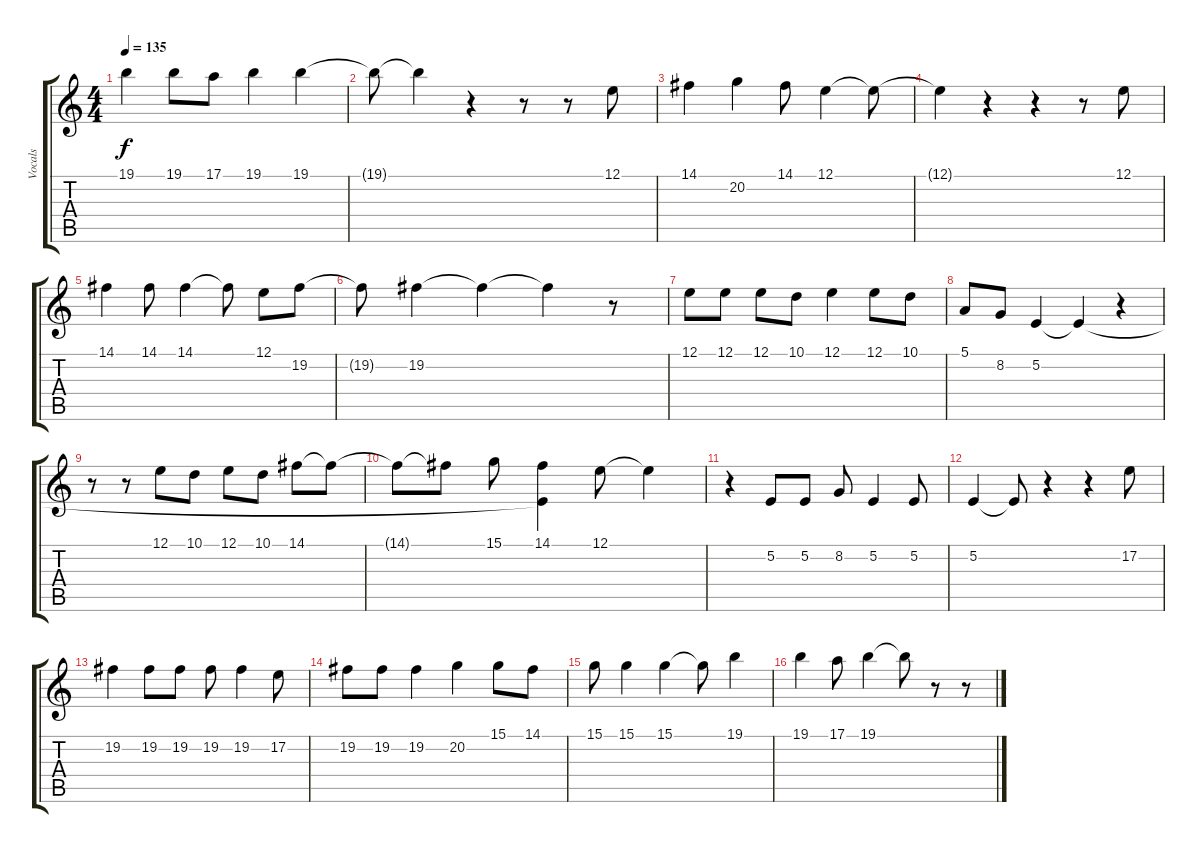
\track ("Vocals" "Vocals") {instrument bassoon}
\staff {score tabs}
\tuning (E4 B3 G3 D3 A2 E2) {hide}
\ts (4 4)
\tempo 135
\clef g2
\ks c
19.1.4{dy f} 19.1.8 17.1.8 19.1.4 19.1.4 |
19.1{t}.8 19.1{t}.4 r.4 r.8 r.8 12.1.8 |
14.1.4 20.2.4 14.1.8 12.1.4 12.1{t}.8 |
12.1{t}.4 r.4 r.4 r.8 12.1.8 |
14.1.4 14.1.8 14.1.4 14.1{t}.8 12.1.8 19.2.8 |
19.2{t}.8 19.2.4 19.2{t}.4 19.2{t}.4 r.8 |
12.1.8 12.1.8 12.1.8 10.1.8 12.1.4 12.1.8 10.1.8 |
5.1.8 8.2.8 5.2.4 5.2{t}.4 r.4 |
r.8 r.8 12.1.8 10.1.8 12.1.8 10.1.8 14.1.8 14.1{t}.8 |
14.1{t}.8 14.1{t}.8 15.1.8 (14.1 5.2{t}).4 12.1.8 12.1{t}.4 |
r.4 5.2.8 5.2.8 8.2.8 5.2.4 5.2.8 |
5.2.4 5.2{t}.8 r.4 r.4 17.2.8 |
19.2.4 19.2.8 19.2.8 19.2.8 19.2.4 17.2.8 |
19.2.8 19.2.8 19.2.4 20.2.4 15.1.8 14.1.8 |
15.1.8 15.1.4 15.1.4 15.1{t}.8 19.1.4 |
19.1.4 17.1.8 19.1.4 19.1{t}.8 r.8 r.8
